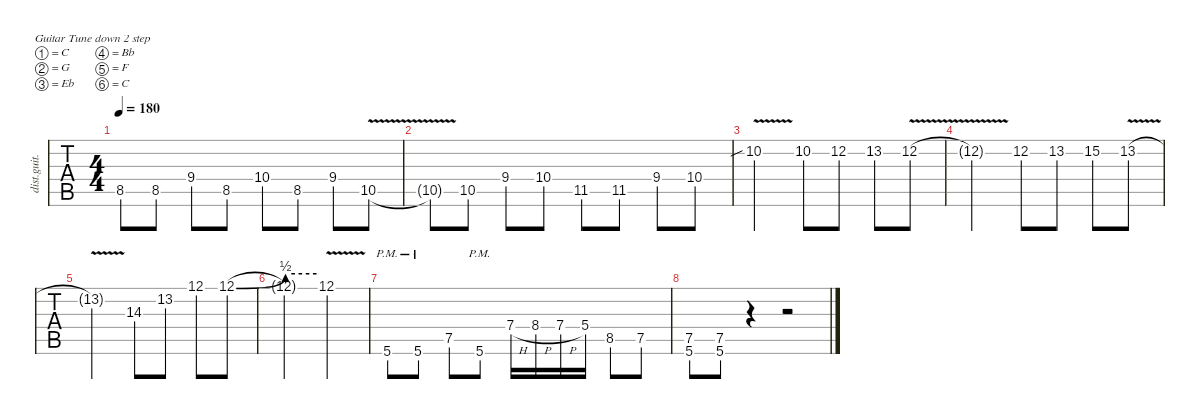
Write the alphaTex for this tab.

\defaultSystemsLayout 4
\hideDynamics
\bracketExtendMode nobrackets
\otherSystemsTrackNameOrientation horizontal
\track ("Gtr. 2" "dist.guit.") {solo instrument distortionguitar}
\staff {tabs}
\tuning (C4 G3 Eb3 Bb2 F2 C2)
\ts (4 4)
\tempo 180
\clef g2
\ks fminor
8.5{acc b}.8{dy mf beam Up} 8.5{acc b}.8{beam Up} 9.4{acc forcenatural}.8{beam Up} 8.5{acc b}.8{beam Up} 10.4{acc b}.8{beam Up} 8.5{acc b}.8{beam Up} 9.4{acc forcenatural}.8{beam Up} 10.5{v acc b}.8{beam Up} |
10.5{v t acc b}.8{beam Up} 10.5{acc b}.8{beam Up} 9.4{acc forcenatural}.8{beam Up} 10.4{acc b}.8{beam Up} 11.5{acc forcenatural}.8{beam Up} 11.5{acc forcenatural}.8{beam Up} 9.4{acc forcenatural}.8{beam Up} 10.4{acc b}.8{beam Up} |
10.2{v sib acc forcenatural}.2{dy f beam Down} 10.2{acc forcenatural}.8{beam Down} 12.2{acc forcenatural}.8{beam Down} 13.2{acc b}.8{beam Down} 12.2{v acc forcenatural}.8{beam Down} |
12.2{v t acc forcenatural}.2{beam Down} 12.2{acc forcenatural}.8{beam Down} 13.2{acc b}.8{beam Down} 15.2{acc b}.8{beam Down} 13.2{v acc b}.8{beam Down} |
13.2{v t acc b}.2{beam Down} 14.3{acc forcenatural}.8{beam Down} 13.2{acc b}.8{beam Down} 12.1{acc forcenatural}.8{beam Down} 12.1{be (bend 0 0 60 2) acc forcenatural}.8{beam Down} |
12.1{be (hold 0 2 60 2) t}.2{beam Down} 12.1{v acc forcenatural}.2{beam Down} |
5.6{pm acc forcenatural}.8{beam Up} 5.6{pm acc forcenatural}.8{beam Up} 7.5{acc forcenatural}.8{beam Up} 5.6{pm acc forcenatural}.8{beam Up} 7.4{h acc forcenatural}.16{beam Up} 8.4{h acc b}.16{beam Up} 7.4{h acc forcenatural}.16{beam Up} 5.4{acc b}.16{beam Up} 8.5{acc b}.8{beam Up} 7.5{acc forcenatural}.8{beam Up} |
(7.5{acc forcenatural} 5.6{acc forcenatural}).8{beam Up} (7.5{acc forcenatural} 5.6{acc forcenatural}).8{beam Up} r.4{beam Up} r.2{beam Up}
